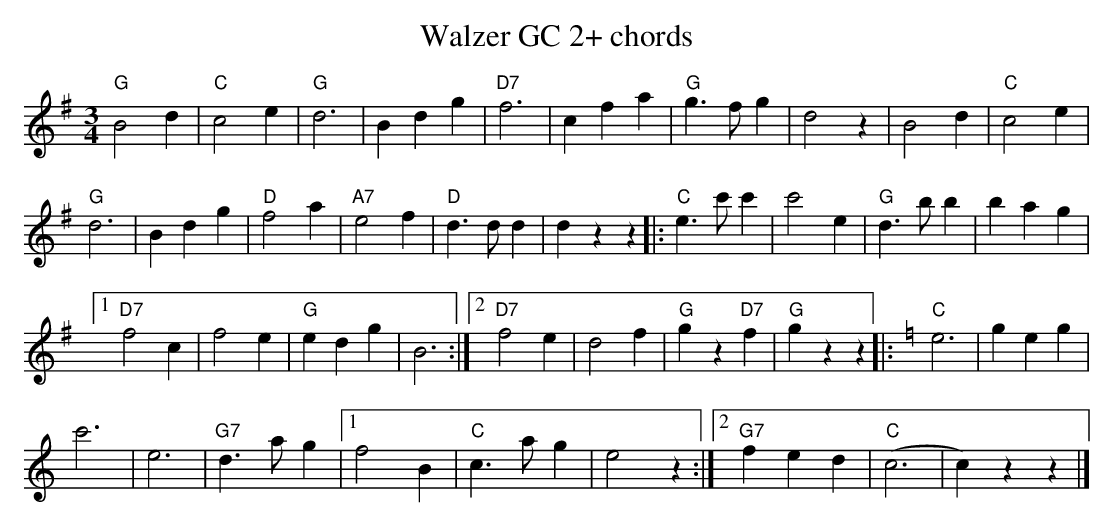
X:1
T:Walzer GC 2+ chords
M:3/4
L:1/4
K:G %%MIDI gchordon
"G"B2d | "C"c2e | "G"d3 | Bdg | "D7"f3 | cfa | "G"g>fg | d2z | B2d | "C"c2e |
"G"d3 | Bdg | "D"f2a | "A7"e2f | "D"d>dd | dzz |: "C"e>c'c' | c'2e | "G"d>bb | bag |1
"D7"f2c | f2e | "G"edg |B3 :|2 "D7"f2e | d2f | "G"gz"D7"f | "G"gzz [K:C] |: "C"e3 | geg |
c'3 | e3 | "G7"d>ag |1 f2B | "C"c>ag | e2z :|2 "G7"fed | "C"(c3 | c)zz |]
